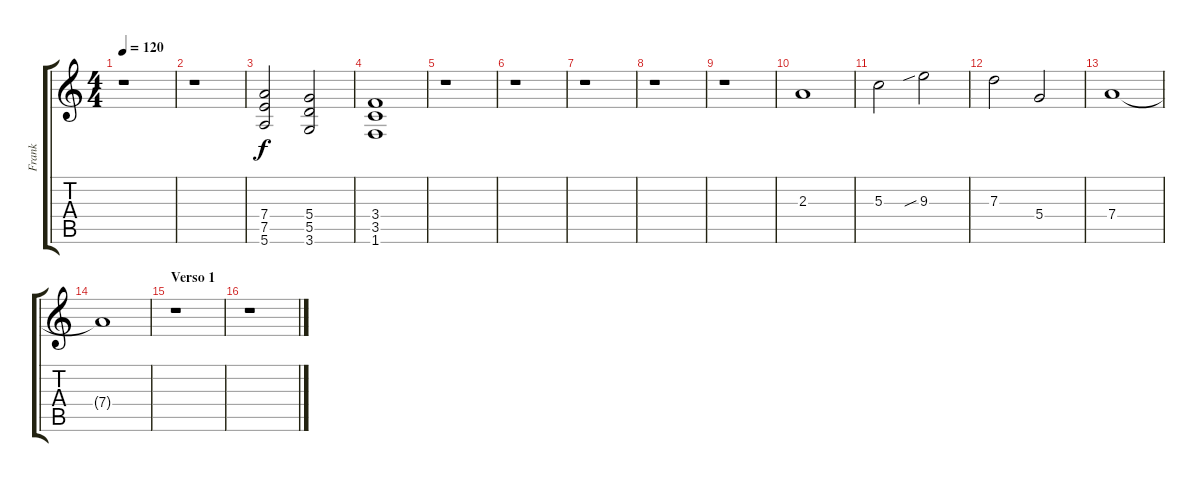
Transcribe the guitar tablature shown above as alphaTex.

\track ("Frank" "Frank") {instrument overdrivenguitar}
\staff {score tabs}
\tuning (E4 B3 G3 D3 A2 E2) {hide}
\ts (4 4)
\tempo 120
\clef g2
\ks c
r.1{dy f} |
r.1 |
(7.4 7.5 5.6).2 (5.4 5.5 3.6).2 |
(3.4 3.5 1.6).1 |
r.1 |
r.1 |
r.1 |
r.1 |
r.1 |
2.3.1 |
5.3.2 9.3{sib}.2 |
7.3.2 5.4.2 |
7.4.1 |
7.4{t}.1 |
\section ("" "Verso 1")
r.1 |
r.1
